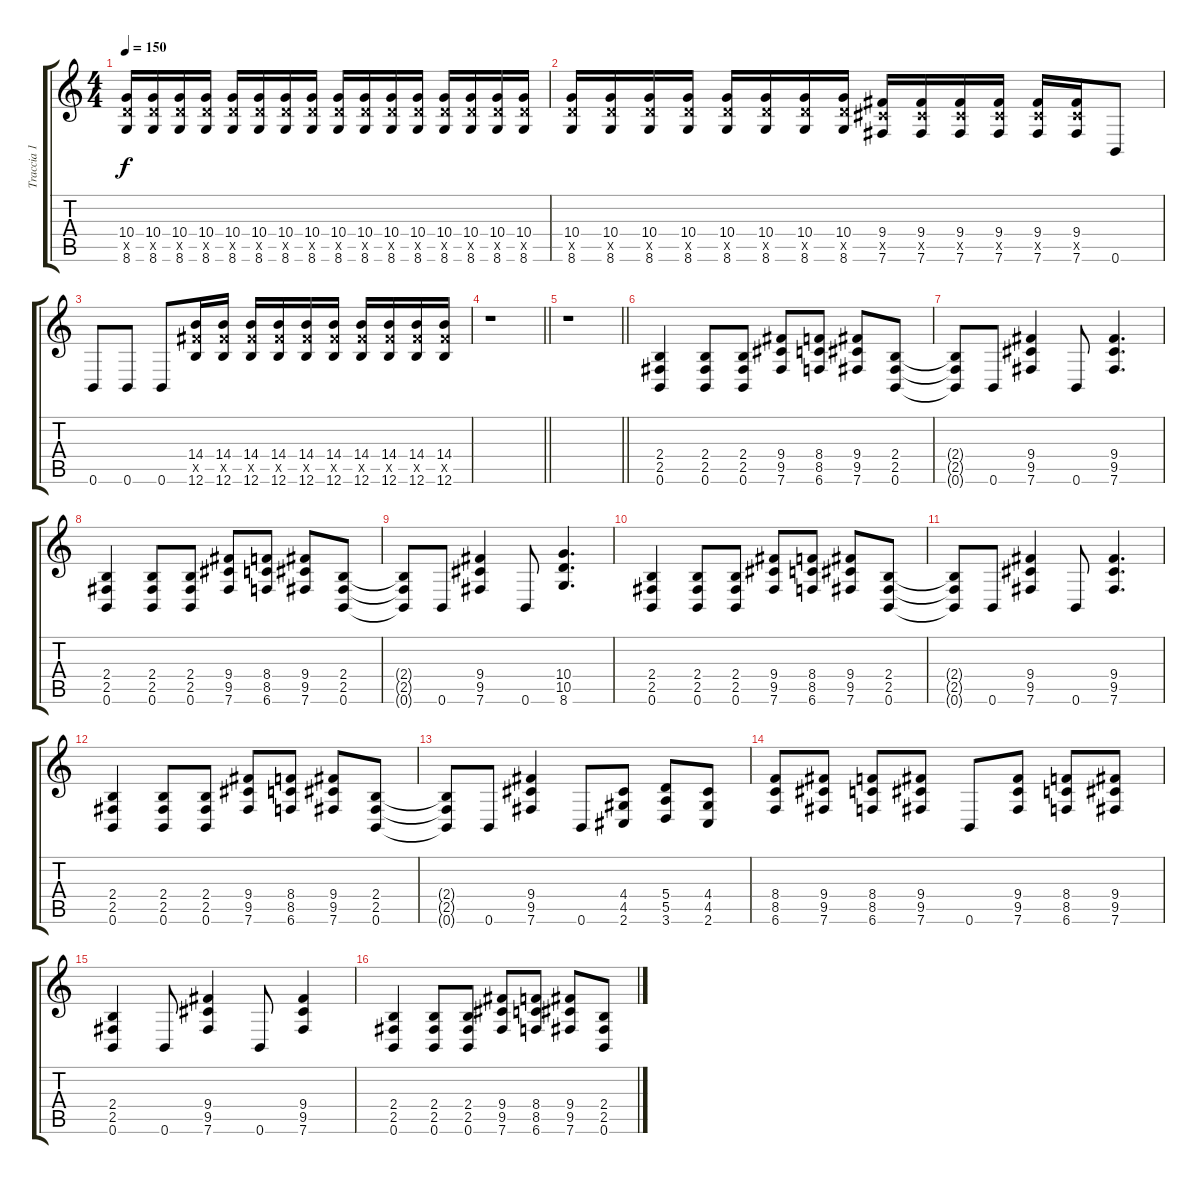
\track ("Traccia 1" "Traccia 1") {instrument distortionguitar}
\staff {score tabs}
\tuning (B3 Gb3 D3 A2 E2 B1) {hide}
\ts (4 4)
\tempo 150
\clef g2
\ks c
(10.4 10.5{x} 8.6).16{dy f} (10.4 10.5{x} 8.6).16 (10.4 10.5{x} 8.6).16 (10.4 10.5{x} 8.6).16 (10.4 10.5{x} 8.6).16 (10.4 10.5{x} 8.6).16 (10.4 10.5{x} 8.6).16 (10.4 10.5{x} 8.6).16 (10.4 10.5{x} 8.6).16 (10.4 10.5{x} 8.6).16 (10.4 10.5{x} 8.6).16 (10.4 10.5{x} 8.6).16 (10.4 10.5{x} 8.6).16 (10.4 10.5{x} 8.6).16 (10.4 10.5{x} 8.6).16 (10.4 10.5{x} 8.6).16 |
(10.4 10.5{x} 8.6).16 (10.4 10.5{x} 8.6).16 (10.4 10.5{x} 8.6).16 (10.4 10.5{x} 8.6).16 (10.4 10.5{x} 8.6).16 (10.4 10.5{x} 8.6).16 (10.4 10.5{x} 8.6).16 (10.4 10.5{x} 8.6).16 (9.4 9.5{x} 7.6).16 (9.4 9.5{x} 7.6).16 (9.4 9.5{x} 7.6).16 (9.4 9.5{x} 7.6).16 (9.4 9.5{x} 7.6).16 (9.4 9.5{x} 7.6).16 0.6.8 |
0.6.8 0.6.8 0.6.8 (14.4 14.5{x} 12.6).16 (14.4 14.5{x} 12.6).16 (14.4 14.5{x} 12.6).16 (14.4 14.5{x} 12.6).16 (14.4 14.5{x} 12.6).16 (14.4 14.5{x} 12.6).16 (14.4 14.5{x} 12.6).16 (14.4 14.5{x} 12.6).16 (14.4 14.5{x} 12.6).16 (14.4 14.5{x} 12.6).16 |
\barLineRight lightlight
r.1 |
\barLineRight lightlight
r.1 |
\section ("" "")
(2.4 2.5 0.6).4 (2.4 2.5 0.6).8 (2.4 2.5 0.6).8 (9.4 9.5 7.6).8 (8.4 8.5 6.6).8 (9.4 9.5 7.6).8 (2.4 2.5 0.6).8 |
(2.4{t} 2.5{t} 0.6{t}).8 0.6.8 (9.4 9.5 7.6).4 0.6.8 (9.4 9.5 7.6).4{d} |
(2.4 2.5 0.6).4 (2.4 2.5 0.6).8 (2.4 2.5 0.6).8 (9.4 9.5 7.6).8 (8.4 8.5 6.6).8 (9.4 9.5 7.6).8 (2.4 2.5 0.6).8 |
(2.4{t} 2.5{t} 0.6{t}).8 0.6.8 (9.4 9.5 7.6).4 0.6.8 (10.4 10.5 8.6).4{d} |
(2.4 2.5 0.6).4 (2.4 2.5 0.6).8 (2.4 2.5 0.6).8 (9.4 9.5 7.6).8 (8.4 8.5 6.6).8 (9.4 9.5 7.6).8 (2.4 2.5 0.6).8 |
(2.4{t} 2.5{t} 0.6{t}).8 0.6.8 (9.4 9.5 7.6).4 0.6.8 (9.4 9.5 7.6).4{d} |
(2.4 2.5 0.6).4 (2.4 2.5 0.6).8 (2.4 2.5 0.6).8 (9.4 9.5 7.6).8 (8.4 8.5 6.6).8 (9.4 9.5 7.6).8 (2.4 2.5 0.6).8 |
(2.4{t} 2.5{t} 0.6{t}).8 0.6.8 (9.4 9.5 7.6).4 0.6.8 (4.4 4.5 2.6).8 (5.4 5.5 3.6).8 (4.4 4.5 2.6).8 |
(8.4 8.5 6.6).8 (9.4 9.5 7.6).8 (8.4 8.5 6.6).8 (9.4 9.5 7.6).8 0.6.8 (9.4 9.5 7.6).8 (8.4 8.5 6.6).8 (9.4 9.5 7.6).8 |
(2.4 2.5 0.6).4 0.6.8 (9.4 9.5 7.6).4 0.6.8 (9.4 9.5 7.6).4 |
(2.4 2.5 0.6).4 (2.4 2.5 0.6).8 (2.4 2.5 0.6).8 (9.4 9.5 7.6).8 (8.4 8.5 6.6).8 (9.4 9.5 7.6).8 (2.4 2.5 0.6).8
